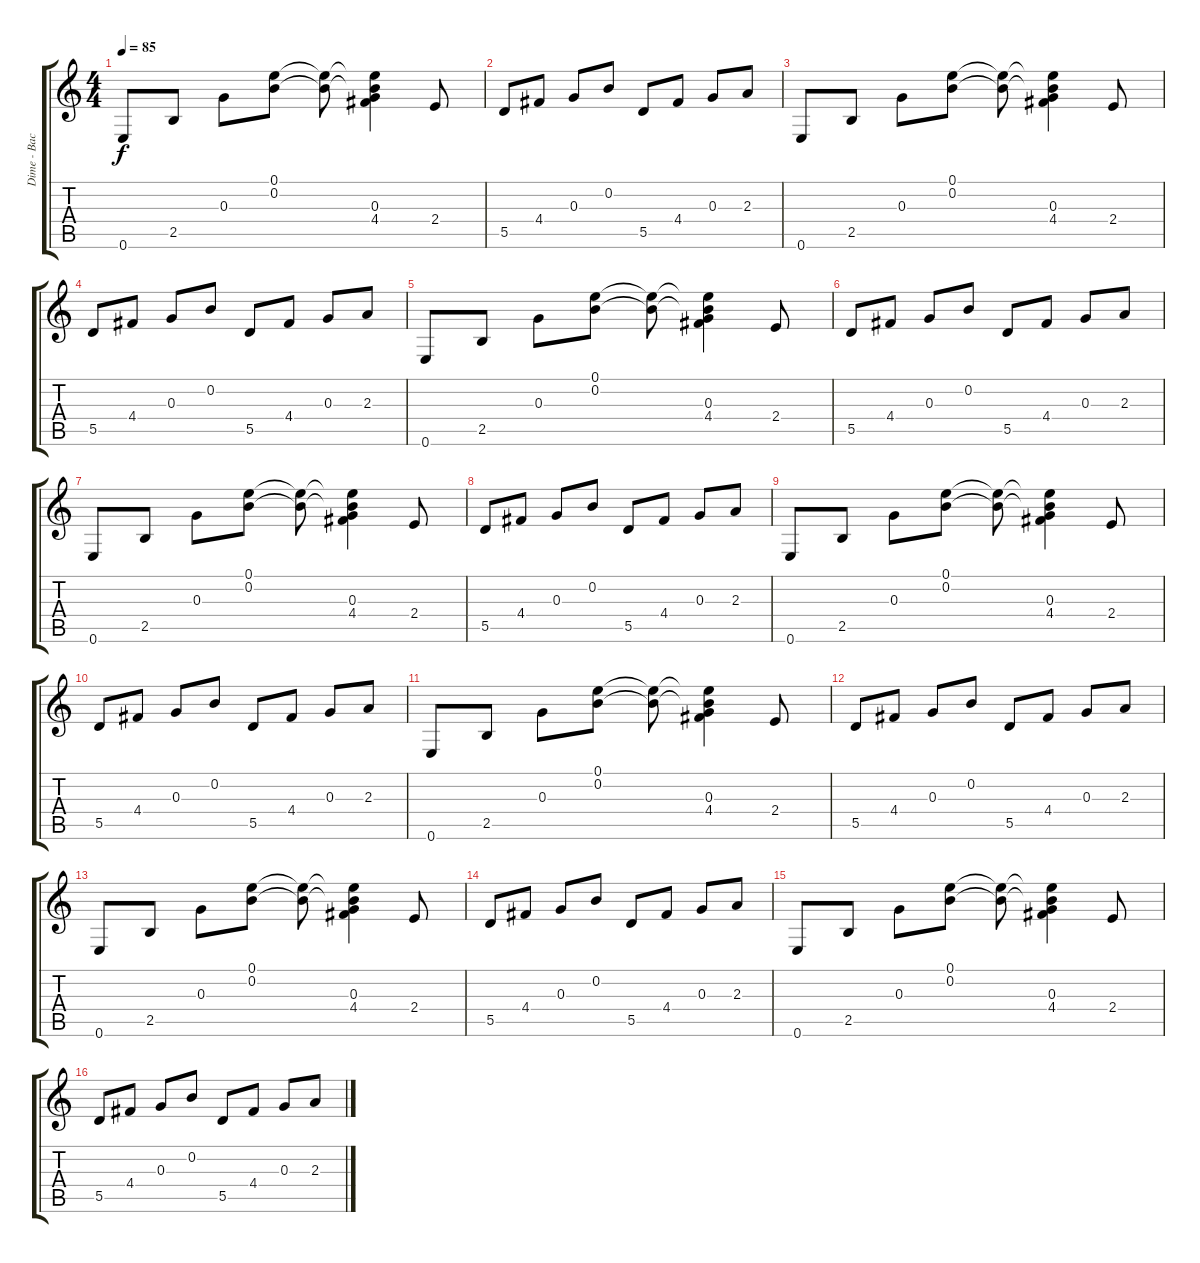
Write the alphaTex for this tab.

\track ("Dime - Back Guitar" "Dime - Bac") {instrument electricguitarclean}
\staff {score tabs}
\tuning (E4 B3 G3 D3 A2 E2) {hide}
\ts (4 4)
\tempo 85
\clef g2
\ks c
0.6.8{dy f instrument electricguitarclean} 2.5.8 0.3.8 (0.1 0.2).8 (0.1{t} 0.2{t}).8 (0.1{t} 0.2{t} 0.3 4.4).4 2.4.8 |
5.5.8 4.4.8 0.3.8 0.2.8 5.5.8 4.4.8 0.3.8 2.3.8 |
0.6.8 2.5.8 0.3.8 (0.1 0.2).8 (0.1{t} 0.2{t}).8 (0.1{t} 0.2{t} 0.3 4.4).4 2.4.8 |
5.5.8 4.4.8 0.3.8 0.2.8 5.5.8 4.4.8 0.3.8 2.3.8 |
0.6.8 2.5.8 0.3.8 (0.1 0.2).8 (0.1{t} 0.2{t}).8 (0.1{t} 0.2{t} 0.3 4.4).4 2.4.8 |
5.5.8 4.4.8 0.3.8 0.2.8 5.5.8 4.4.8 0.3.8 2.3.8 |
0.6.8 2.5.8 0.3.8 (0.1 0.2).8 (0.1{t} 0.2{t}).8 (0.1{t} 0.2{t} 0.3 4.4).4 2.4.8 |
5.5.8 4.4.8 0.3.8 0.2.8 5.5.8 4.4.8 0.3.8 2.3.8 |
0.6.8 2.5.8 0.3.8 (0.1 0.2).8 (0.1{t} 0.2{t}).8 (0.1{t} 0.2{t} 0.3 4.4).4 2.4.8 |
5.5.8 4.4.8 0.3.8 0.2.8 5.5.8 4.4.8 0.3.8 2.3.8 |
0.6.8 2.5.8 0.3.8 (0.1 0.2).8 (0.1{t} 0.2{t}).8 (0.1{t} 0.2{t} 0.3 4.4).4 2.4.8 |
5.5.8 4.4.8 0.3.8 0.2.8 5.5.8 4.4.8 0.3.8 2.3.8 |
0.6.8 2.5.8 0.3.8 (0.1 0.2).8 (0.1{t} 0.2{t}).8 (0.1{t} 0.2{t} 0.3 4.4).4 2.4.8 |
5.5.8 4.4.8 0.3.8 0.2.8 5.5.8 4.4.8 0.3.8 2.3.8 |
0.6.8 2.5.8 0.3.8 (0.1 0.2).8 (0.1{t} 0.2{t}).8 (0.1{t} 0.2{t} 0.3 4.4).4 2.4.8 |
5.5.8 4.4.8 0.3.8 0.2.8 5.5.8 4.4.8 0.3.8 2.3.8
